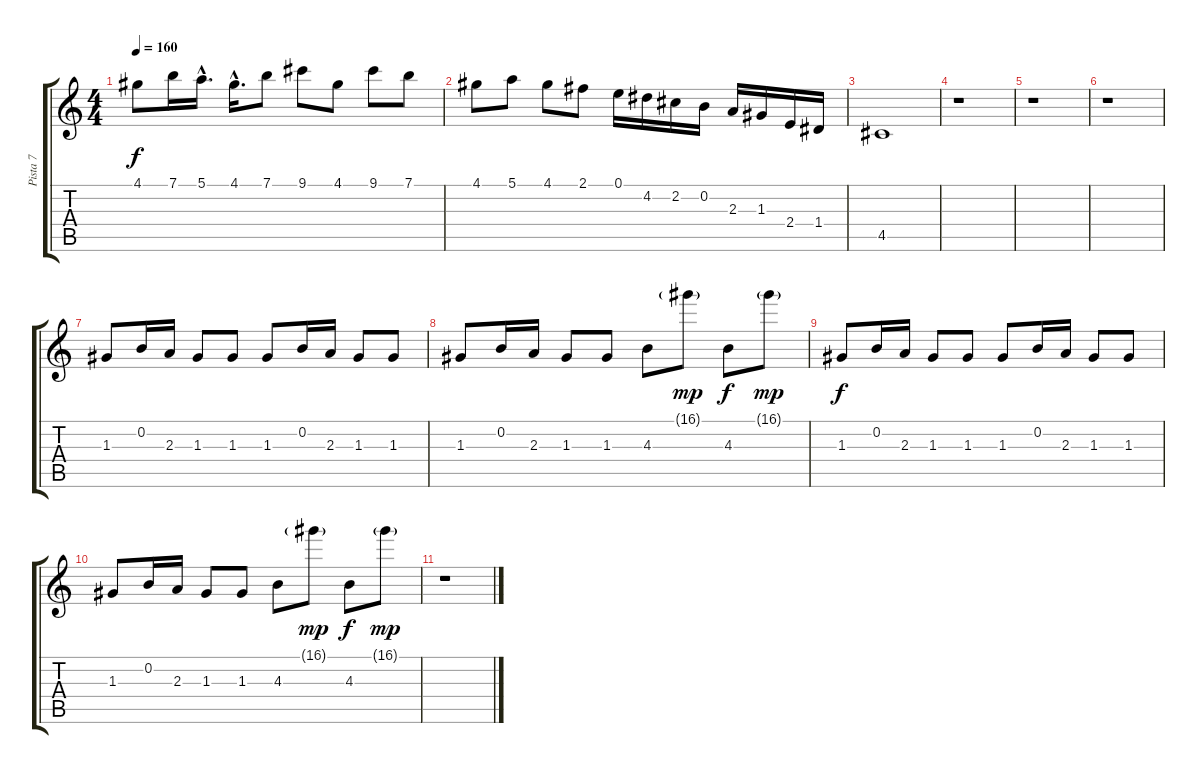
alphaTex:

\track ("Pista 7" "Pista 7") {instrument violin}
\staff {score tabs}
\tuning (E5 B4 G4 D4 A3 E3) {hide}
\ts (4 4)
\tempo 160
\clef g2
\ks c
4.1.8{dy f} 7.1.16 5.1{hac}.16{d} 4.1{hac}.16{d} 7.1.8 9.1.8 4.1.8 9.1.8 7.1.8 |
4.1.8 5.1.8 4.1.8 2.1.8 0.1.16 4.2.16 2.2.16 0.2.16 2.3.16 1.3.16 2.4.16 1.4.16 |
4.5.1 |
r.1 |
r.1 |
r.1 |
1.3.8{volume 10} 0.2.16 2.3.16 1.3.8 1.3.8 1.3.8 0.2.16 2.3.16 1.3.8 1.3.8 |
1.3.8 0.2.16 2.3.16 1.3.8 1.3.8 4.3.8 16.1{g}.8{dy mp} 4.3.8{dy f} 16.1{g}.8{dy mp} |
1.3.8{dy f} 0.2.16 2.3.16 1.3.8 1.3.8 1.3.8 0.2.16 2.3.16 1.3.8 1.3.8 |
1.3.8 0.2.16 2.3.16 1.3.8 1.3.8 4.3.8 16.1{g}.8{dy mp} 4.3.8{dy f} 16.1{g}.8{dy mp} |
r.1
